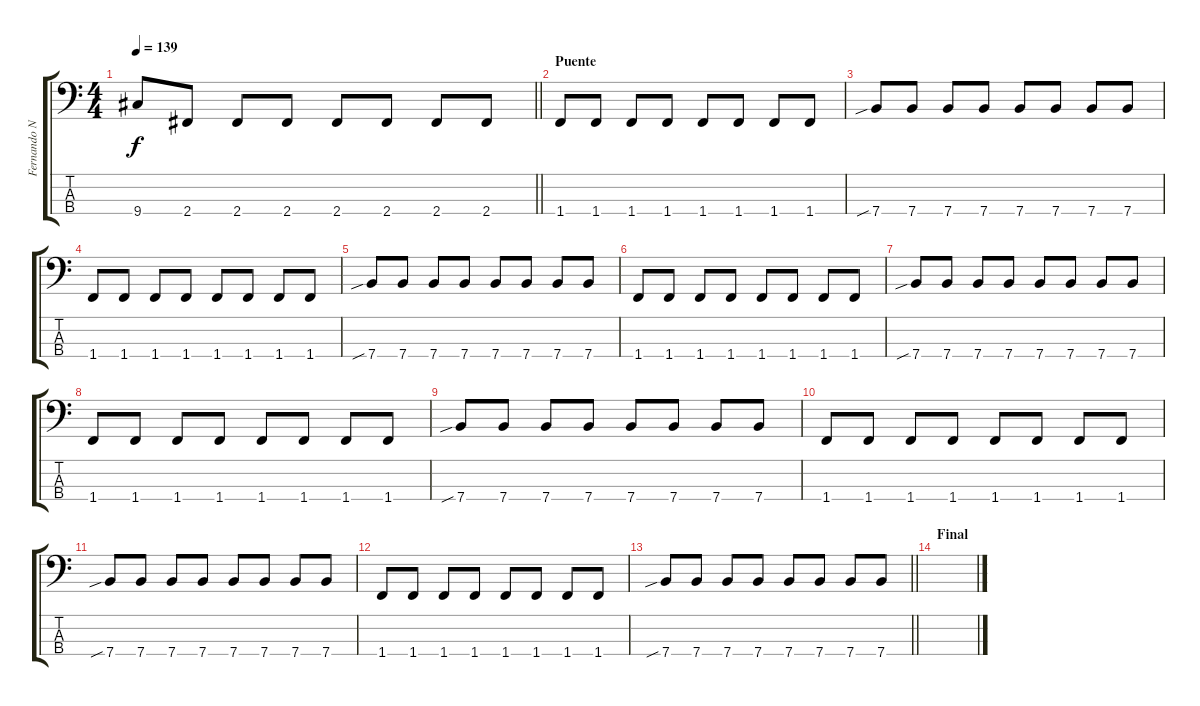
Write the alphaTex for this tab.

\track ("Fernando Nalé (Bajo)" "Fernando N") {instrument electricbasspick}
\staff {score tabs}
\tuning (G2 D2 A1 E1) {hide}
\ts (4 4)
\tempo 139
\clef f4
\barLineRight lightlight
\ks c
9.4{t}.8{dy f} 2.4.8 2.4.8 2.4.8 2.4.8 2.4.8 2.4.8 2.4.8 |
\section ("" "Puente")
1.4.8 1.4.8 1.4.8 1.4.8 1.4.8 1.4.8 1.4.8 1.4.8 |
7.4{sib}.8 7.4.8 7.4.8 7.4.8 7.4.8 7.4.8 7.4.8 7.4.8 |
1.4.8 1.4.8 1.4.8 1.4.8 1.4.8 1.4.8 1.4.8 1.4.8 |
7.4{sib}.8 7.4.8 7.4.8 7.4.8 7.4.8 7.4.8 7.4.8 7.4.8 |
1.4.8 1.4.8 1.4.8 1.4.8 1.4.8 1.4.8 1.4.8 1.4.8 |
7.4{sib}.8 7.4.8 7.4.8 7.4.8 7.4.8 7.4.8 7.4.8 7.4.8 |
1.4.8 1.4.8 1.4.8 1.4.8 1.4.8 1.4.8 1.4.8 1.4.8 |
7.4{sib}.8 7.4.8 7.4.8 7.4.8 7.4.8 7.4.8 7.4.8 7.4.8 |
1.4.8 1.4.8 1.4.8 1.4.8 1.4.8 1.4.8 1.4.8 1.4.8 |
7.4{sib}.8 7.4.8 7.4.8 7.4.8 7.4.8 7.4.8 7.4.8 7.4.8 |
1.4.8 1.4.8 1.4.8 1.4.8 1.4.8 1.4.8 1.4.8 1.4.8 |
\barLineRight lightlight
7.4{sib}.8 7.4.8 7.4.8 7.4.8 7.4.8 7.4.8 7.4.8 7.4.8 |
\section ("" "Final")
